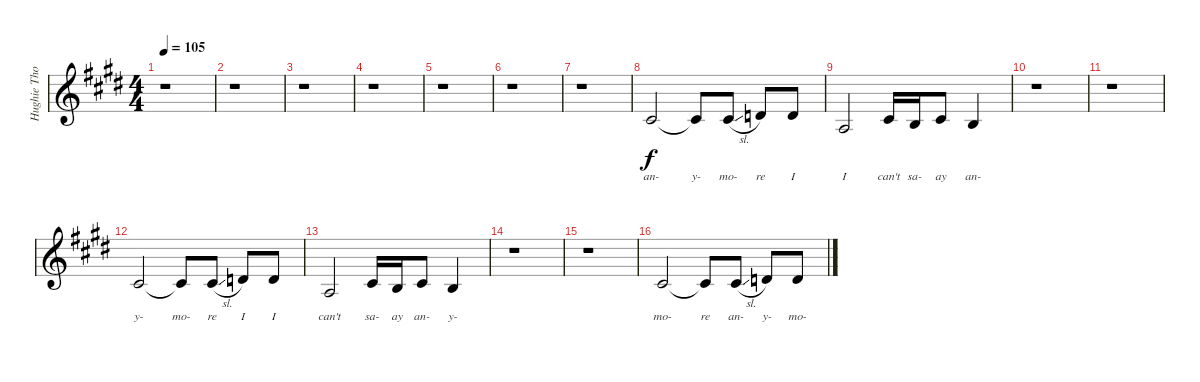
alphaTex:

\track ("Hughie Thomasson Vocals" "Hughie Tho") {instrument violin}
\staff {score}
\tuning (E4 B3 G3 D3 A2 E2) {hide}
\ts (4 4)
\tempo 105
\clef g2
\ks e
r.1{dy f} |
r.1 |
r.1 |
r.1 |
r.1 |
r.1 |
r.1 |
6.3.2{lyrics (0 "an-") lyrics (1 "") lyrics (2 "") lyrics (3 "") lyrics (4 "")} 6.3{t}.8{lyrics (0 "y-") lyrics (1 "") lyrics (2 "") lyrics (3 "") lyrics (4 "")} 6.3{sl}.8{lyrics (0 "mo-") lyrics (1 "") lyrics (2 "") lyrics (3 "") lyrics (4 "")} 7.3.8{lyrics (0 "re") lyrics (1 "") lyrics (2 "") lyrics (3 "") lyrics (4 "")} 7.3.8{lyrics (0 "I") lyrics (1 "") lyrics (2 "") lyrics (3 "") lyrics (4 "")} |
7.4.2{lyrics (0 "I") lyrics (1 "") lyrics (2 "") lyrics (3 "") lyrics (4 "")} 6.3.16{lyrics (0 "can't") lyrics (1 "") lyrics (2 "") lyrics (3 "") lyrics (4 "")} 4.3.16{lyrics (0 "sa-") lyrics (1 "") lyrics (2 "") lyrics (3 "") lyrics (4 "")} 6.3.8{lyrics (0 "ay") lyrics (1 "") lyrics (2 "") lyrics (3 "") lyrics (4 "")} 4.3.4{lyrics (0 "an-") lyrics (1 "") lyrics (2 "") lyrics (3 "") lyrics (4 "")} |
r.1 |
r.1 |
6.3.2{lyrics (0 "y-") lyrics (1 "") lyrics (2 "") lyrics (3 "") lyrics (4 "")} 6.3{t}.8{lyrics (0 "mo-") lyrics (1 "") lyrics (2 "") lyrics (3 "") lyrics (4 "")} 6.3{sl}.8{lyrics (0 "re") lyrics (1 "") lyrics (2 "") lyrics (3 "") lyrics (4 "")} 7.3.8{lyrics (0 "I") lyrics (1 "") lyrics (2 "") lyrics (3 "") lyrics (4 "")} 7.3.8{lyrics (0 "I") lyrics (1 "") lyrics (2 "") lyrics (3 "") lyrics (4 "")} |
7.4.2{lyrics (0 "can't") lyrics (1 "") lyrics (2 "") lyrics (3 "") lyrics (4 "")} 6.3.16{lyrics (0 "sa-") lyrics (1 "") lyrics (2 "") lyrics (3 "") lyrics (4 "")} 4.3.16{lyrics (0 "ay") lyrics (1 "") lyrics (2 "") lyrics (3 "") lyrics (4 "")} 6.3.8{lyrics (0 "an-") lyrics (1 "") lyrics (2 "") lyrics (3 "") lyrics (4 "")} 4.3.4{lyrics (0 "y-") lyrics (1 "") lyrics (2 "") lyrics (3 "") lyrics (4 "")} |
r.1 |
r.1 |
6.3.2{lyrics (0 "mo-") lyrics (1 "") lyrics (2 "") lyrics (3 "") lyrics (4 "")} 6.3{t}.8{lyrics (0 "re") lyrics (1 "") lyrics (2 "") lyrics (3 "") lyrics (4 "")} 6.3{sl}.8{lyrics (0 "an-") lyrics (1 "") lyrics (2 "") lyrics (3 "") lyrics (4 "")} 7.3.8{lyrics (0 "y-") lyrics (1 "") lyrics (2 "") lyrics (3 "") lyrics (4 "")} 7.3.8{lyrics (0 "mo-") lyrics (1 "") lyrics (2 "") lyrics (3 "") lyrics (4 "")}
